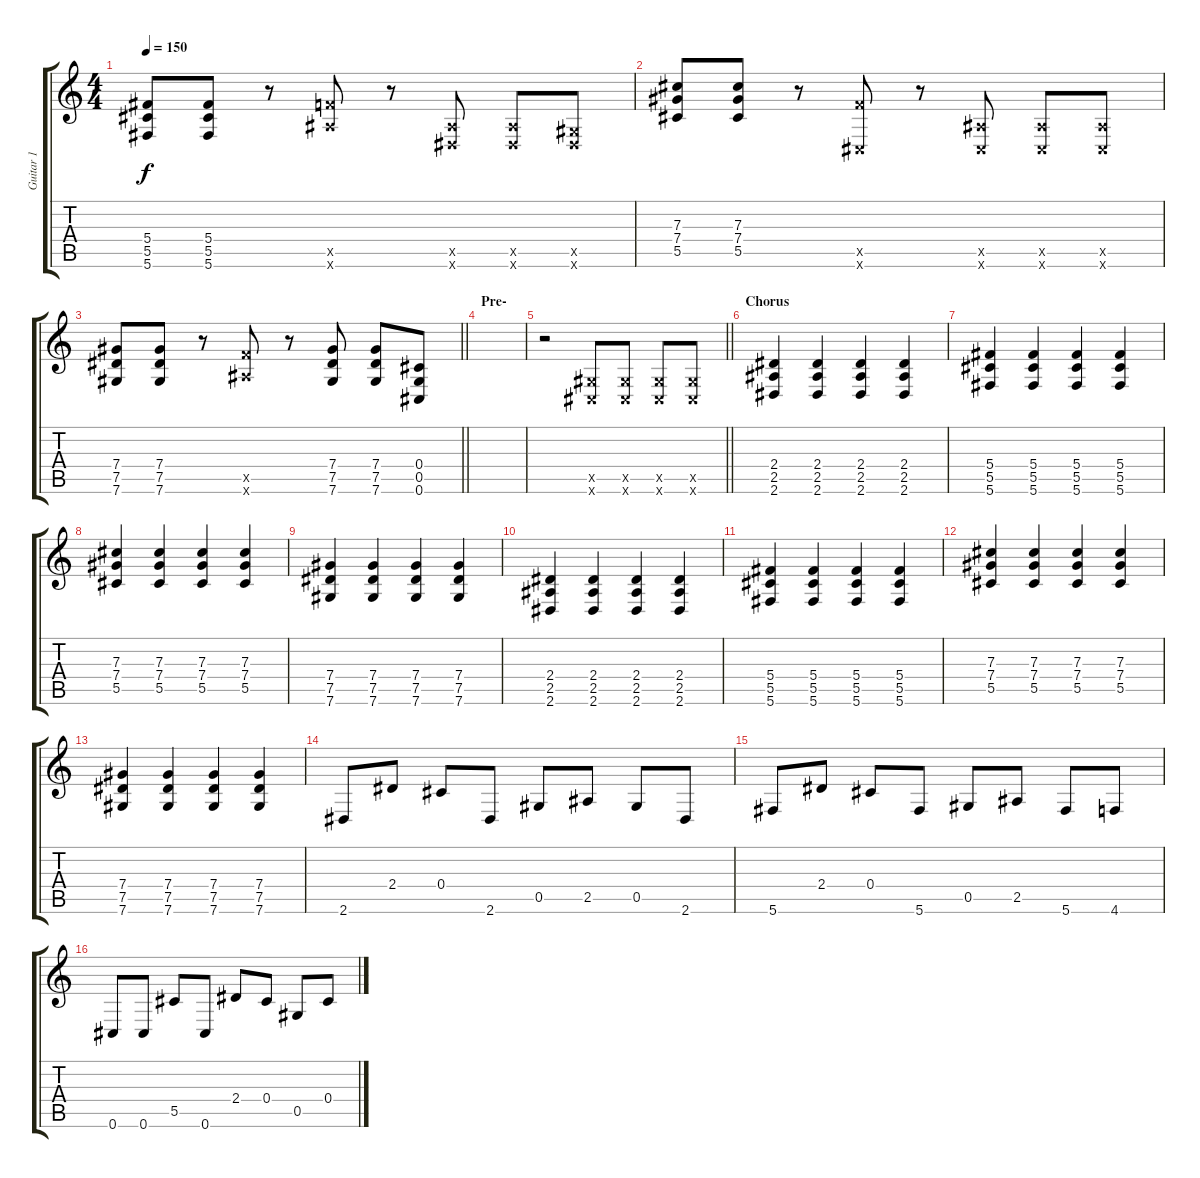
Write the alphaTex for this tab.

\track ("Guitar 1" "Guitar 1") {instrument distortionguitar}
\staff {score tabs}
\tuning (Eb4 Bb3 Gb3 Db3 Ab2 Db2) {hide}
\ts (4 4)
\tempo 150
\clef g2
\ks c
(5.4 5.5 5.6).8{dy f} (5.4 5.5 5.6).8 r.8 (9.5{x} 9.6{x}).8 r.8 (2.5{x} 2.6{x}).8 (2.5{x} 2.6{x}).8 (0.5{x} 2.6{x}).8 |
(7.3 7.4 5.5).8 (7.3 7.4 5.5).8 r.8 (9.5{x} 0.6{x}).8 r.8 (2.5{x} 0.6{x}).8 (2.5{x} 0.6{x}).8 (2.5{x} 0.6{x}).8 |
\barLineRight lightlight
(7.4 7.5 7.6).8 (7.4 7.5 7.6).8 r.8 (9.5{x} 9.6{x}).8 r.8 (7.4 7.5 7.6).8 (7.4 7.5 7.6).8 (0.4 0.5 0.6).8 |
\section ("" "Pre-")
|
\barLineRight lightlight
r.2 (0.5{x} 0.6{x}).8 (0.5{x} 0.6{x}).8 (0.5{x} 0.6{x}).8 (0.5{x} 0.6{x}).8 |
\section ("" "Chorus")
(2.4 2.5 2.6).4 (2.4 2.5 2.6).4 (2.4 2.5 2.6).4 (2.4 2.5 2.6).4 |
(5.4 5.5 5.6).4 (5.4 5.5 5.6).4 (5.4 5.5 5.6).4 (5.4 5.5 5.6).4 |
(7.3 7.4 5.5).4 (7.3 7.4 5.5).4 (7.3 7.4 5.5).4 (7.3 7.4 5.5).4 |
(7.4 7.5 7.6).4 (7.4 7.5 7.6).4 (7.4 7.5 7.6).4 (7.4 7.5 7.6).4 |
(2.4 2.5 2.6).4 (2.4 2.5 2.6).4 (2.4 2.5 2.6).4 (2.4 2.5 2.6).4 |
(5.4 5.5 5.6).4 (5.4 5.5 5.6).4 (5.4 5.5 5.6).4 (5.4 5.5 5.6).4 |
(7.3 7.4 5.5).4 (7.3 7.4 5.5).4 (7.3 7.4 5.5).4 (7.3 7.4 5.5).4 |
(7.4 7.5 7.6).4 (7.4 7.5 7.6).4 (7.4 7.5 7.6).4 (7.4 7.5 7.6).4 |
2.6.8 2.4.8 0.4.8 2.6.8 0.5.8 2.5.8 0.5.8 2.6.8 |
5.6.8 2.4.8 0.4.8 5.6.8 0.5.8 2.5.8 5.6.8 4.6.8 |
0.6.8 0.6.8 5.5.8 0.6.8 2.4.8 0.4.8 0.5.8 0.4.8
